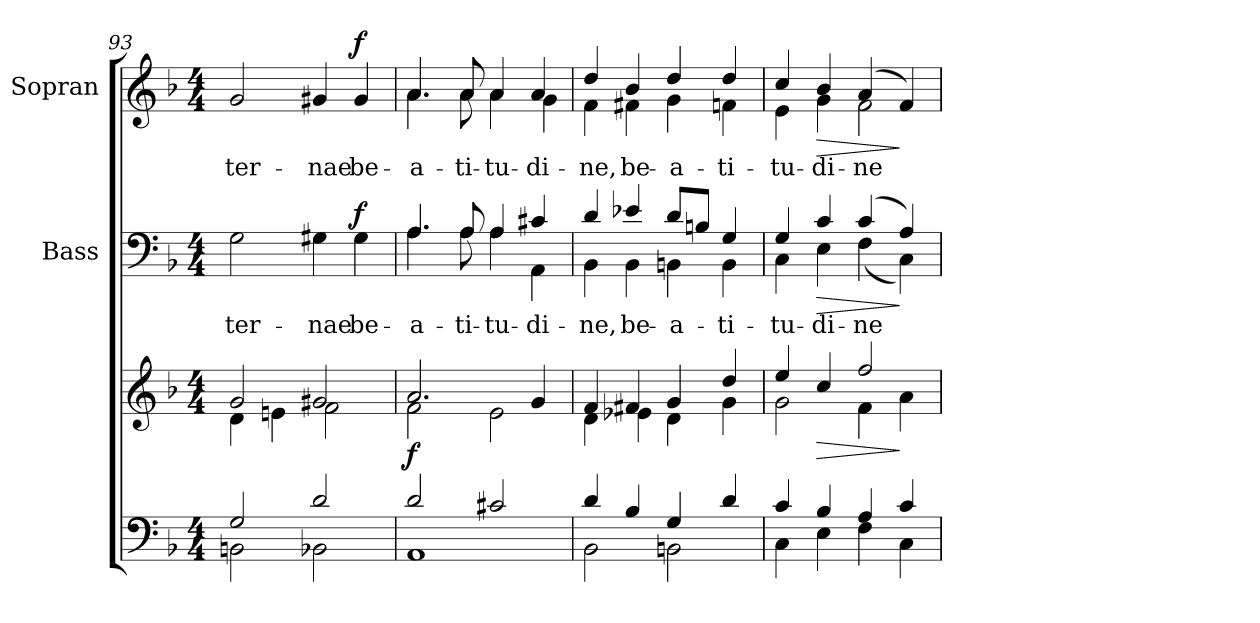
**kern	**kern	**dynam	**kern	**text	**dynam	**kern	**text	**dynam
*part3	*part3	*part3	*part2	*part2	*part2	*part1	*part1	*part1
*staff4	*staff3	*staff3/4	*staff2	*staff2	*staff2	*staff1	*staff1	*staff1
*	*	*	*I"Bass	*	*	*I"Sopran	*	*
*	*	*	*I'B.	*	*	*I'S.	*	*
!!LO:LB:g=z
*clefF4	*clefG2	*	*clefF4	*	*	*clefG2	*	*
*k[b-]	*k[b-]	*	*k[b-]	*	*	*k[b-]	*	*
*F:	*F:	*	*F:	*	*	*F:	*	*
*M4/4	*M4/4	*	*M4/4	*	*	*M4/4	*	*
=93	=93	=93	=93	=93	=93	=93	=93	=93
*^	*^	*	*	*	*	*	*	*
!	!	!	!	!	!	!LO:LY:b	!	!	!LO:LY:b	!
2G/	2BBn\	2g/	4d\	.	2G\	-ter-	.	2g/	-ter-	.
.	.	.	4en\	.	.	.	.	.	.	.
!	!	!	!	!	!	!LO:LY:b	!	!	!LO:LY:b	!
2d/	2BB-X\	2g#X/	2f\	.	4G#X\	-nae	.	4g#X/	-nae	.
!	!	!	!	!	!	!LO:LY:b	!LO:DY:a	!	!LO:LY:b	!LO:DY:a
.	.	.	.	.	4G#\	be-	f	4g#/	be-	f
=94	=94	=94	=94	=94	=94	=94	=94	=94	=94	=94
!	!	!	!	!LO:DY:b	!	!LO:LY:b	!	!	!LO:LY:b	!
*	*	*	*	*	*^	*	*	*^	*	*
2d/	1AA	2.a/	2f\	f	4.A/	4.A\	-a-	.	4.a/	4.a\	-a-	.
!	!	!	!	!	!	!	!LO:LY:b	!	!	!	!LO:LY:b	!
.	.	.	.	.	8A/	8A\	-ti-	.	8a/	8a\	-ti-	.
!	!	!	!	!	!	!	!LO:LY:b	!	!	!	!LO:LY:b	!
2c#X/	.	.	2e\	.	4A/	4A\	-tu-	.	4a/	4a\	-tu-	.
!	!	!	!	!	!	!	!LO:LY:b	!	!	!	!LO:LY:b	!
.	.	4g/	.	.	4c#X/	4AA\	-di-	.	4a/	4g\	-di-	.
=95	=95	=95	=95	=95	=95	=95	=95	=95	=95	=95	=95	=95
!	!	!	!	!	!	!	!LO:LY:b	!	!	!	!LO:LY:b	!
4d/	2BB-\	4f/	4d\	.	4d/	4BB-\	-ne,	.	4dd/	4f\	-ne,	.
!	!	!	!	!	!	!	!LO:LY:b	!	!	!	!LO:LY:b	!
4B-/	.	4f#X/	4e-X\	.	4e-X/	4BB-\	be-	.	4b-/	4f#X\	be-	.
!	!	!	!	!	!	!	!LO:LY:b	!	!	!	!LO:LY:b	!
4G/	2BBn\	4g/	4d\	.	8d/L	4BBn\	-a-	.	4dd/	4g\	-a-	.
.	.	.	.	.	8Bn/J	.	.	.	.	.	.	.
!	!	!	!	!	!	!	!LO:LY:b	!	!	!	!LO:LY:b	!
4d/	.	4dd/	4g\	.	4G/	4BB\	-ti-	.	4dd/	4fn\	-ti-	.
=96	=96	=96	=96	=96	=96	=96	=96	=96	=96	=96	=96	=96
!	!	!	!	!	!	!	!LO:LY:b	!	!	!	!LO:LY:b	!
4c/	4C\	4ee/	2g\	.	4G/	4C\	-tu-	.	4cc/	4e\	-tu-	.
!	!	!	!	!LO:HP:b	!	!	!LO:LY:b	!LO:HP:b	!	!	!LO:LY:b	!LO:HP:b
4B-/	4E\	4cc/	.	>	4c/	4E\	-di-	>	4b-/	4g\	-di-	>
!	!	!	!	!	!	!	!LO:LY:b	!	!	!	!LO:LY:b	!
4A/	4F\	2ff/	4f\	.	(4c/	(<4F\	-ne	.	(4a/	2f\	-ne	.
4c/	4C\	.	4a\	]	4A/)	4C\)	.	]	4f/)	.	.	]
*v	*v	*	*	*	*v	*v	*	*	*v	*v	*	*
*	*v	*v	*	*	*	*	*	*	*
=	=	=	=	=	=	=	=	=
*-	*-	*-	*-	*-	*-	*-	*-	*-
